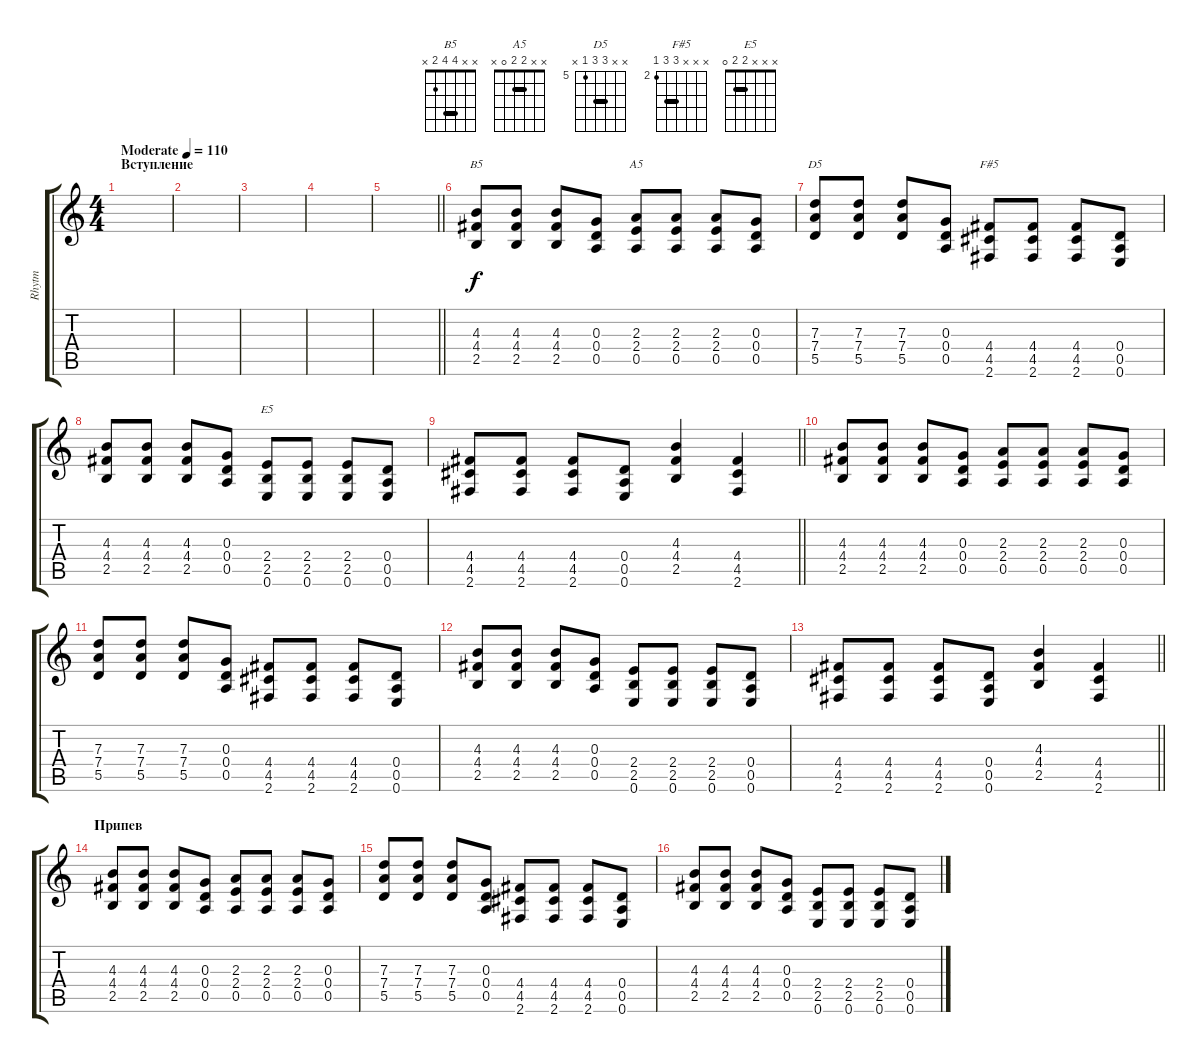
\track ("Rhytm" "Rhytm") {instrument distortionguitar}
\staff {score tabs}
\tuning (E4 B3 G3 D3 A2 E2) {hide}
\chord ("B5" x x 4 4 2 x) {barre 4}
\chord ("A5" x x 2 2 0 x) {barre 2}
\chord ("D5" x x 7 7 5 x) {firstfret 5 barre 7}
\chord ("F#5" x x x 4 4 2) {firstfret 2 barre 4}
\chord ("E5" x x x 2 2 0) {barre 2}
\ts (4 4)
\section ("" "Вступление")
\tempo (110 "Moderate")
\clef g2
\ks c
|
|
|
|
\barLineRight lightlight
|
\section ("" "")
(4.3 4.4 2.5).8{ch "B5"} (4.3 4.4 2.5).8 (4.3 4.4 2.5).8 (0.3 0.4 0.5).8 (2.3 2.4 0.5).8{ch "A5"} (2.3 2.4 0.5).8 (2.3 2.4 0.5).8 (0.3 0.4 0.5).8 |
(7.3 7.4 5.5).8{ch "D5"} (7.3 7.4 5.5).8 (7.3 7.4 5.5).8 (0.3 0.4 0.5).8 (4.4 4.5 2.6).8{ch "F#5"} (4.4 4.5 2.6).8 (4.4 4.5 2.6).8 (0.4 0.5 0.6).8 |
(4.3 4.4 2.5).8 (4.3 4.4 2.5).8 (4.3 4.4 2.5).8 (0.3 0.4 0.5).8 (2.4 2.5 0.6).8{ch "E5"} (2.4 2.5 0.6).8 (2.4 2.5 0.6).8 (0.4 0.5 0.6).8 |
\barLineRight lightlight
(4.4 4.5 2.6).8 (4.4 4.5 2.6).8 (4.4 4.5 2.6).8 (0.4 0.5 0.6).8 (4.3 4.4 2.5).4 (4.4 4.5 2.6).4 |
(4.3 4.4 2.5).8 (4.3 4.4 2.5).8 (4.3 4.4 2.5).8 (0.3 0.4 0.5).8 (2.3 2.4 0.5).8 (2.3 2.4 0.5).8 (2.3 2.4 0.5).8 (0.3 0.4 0.5).8 |
(7.3 7.4 5.5).8 (7.3 7.4 5.5).8 (7.3 7.4 5.5).8 (0.3 0.4 0.5).8 (4.4 4.5 2.6).8 (4.4 4.5 2.6).8 (4.4 4.5 2.6).8 (0.4 0.5 0.6).8 |
(4.3 4.4 2.5).8 (4.3 4.4 2.5).8 (4.3 4.4 2.5).8 (0.3 0.4 0.5).8 (2.4 2.5 0.6).8 (2.4 2.5 0.6).8 (2.4 2.5 0.6).8 (0.4 0.5 0.6).8 |
\barLineRight lightlight
(4.4 4.5 2.6).8 (4.4 4.5 2.6).8 (4.4 4.5 2.6).8 (0.4 0.5 0.6).8 (4.3 4.4 2.5).4 (4.4 4.5 2.6).4 |
\section ("" "Припев")
(4.3 4.4 2.5).8 (4.3 4.4 2.5).8 (4.3 4.4 2.5).8 (0.3 0.4 0.5).8 (2.3 2.4 0.5).8 (2.3 2.4 0.5).8 (2.3 2.4 0.5).8 (0.3 0.4 0.5).8 |
(7.3 7.4 5.5).8 (7.3 7.4 5.5).8 (7.3 7.4 5.5).8 (0.3 0.4 0.5).8 (4.4 4.5 2.6).8 (4.4 4.5 2.6).8 (4.4 4.5 2.6).8 (0.4 0.5 0.6).8 |
(4.3 4.4 2.5).8 (4.3 4.4 2.5).8 (4.3 4.4 2.5).8 (0.3 0.4 0.5).8 (2.4 2.5 0.6).8 (2.4 2.5 0.6).8 (2.4 2.5 0.6).8 (0.4 0.5 0.6).8
